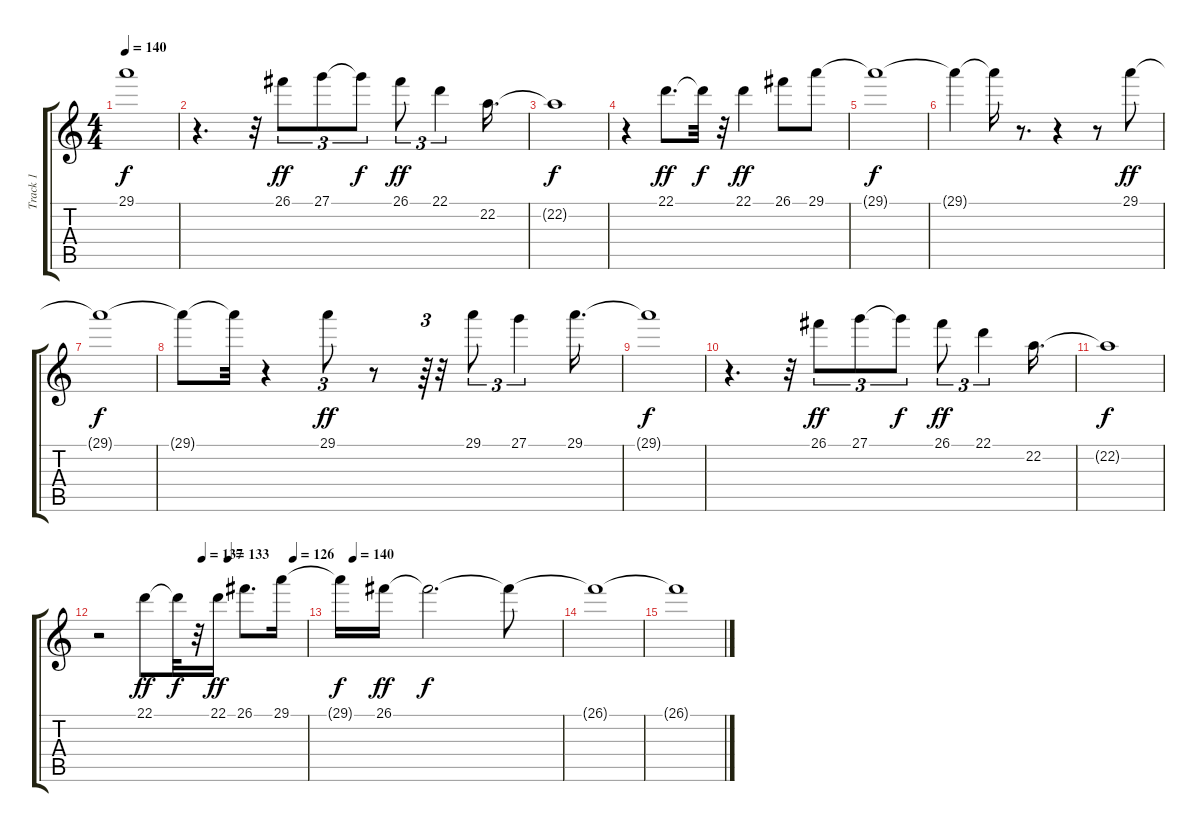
\track ("Track 1" "Track 1") {instrument acousticgrandpiano}
\staff {score tabs}
\tuning (E4 B3 G3 D3 A2 E2) {hide}
\ts (4 4)
\tempo 140
\clef g2
\ks c
29.1{t}.1{dy f} |
r.4{d} r.32 26.1.8{tu (3 2) dy ff} 27.1.8{tu (3 2)} 27.1{t}.8{tu (3 2) dy f} 26.1.8{tu (3 2) dy ff} 22.1.4{tu (3 2)} 22.2.16{d} |
22.2{t}.1{dy f} |
r.4 22.1.8{d dy ff} 22.1{t}.32{dy f} r.32 22.1.4{dy ff} 26.1.8 29.1.8 |
29.1{t}.1{dy f} |
29.1{t}.4 29.1{t}.16 r.8{d} r.4 r.8 29.1.8{dy ff} |
29.1{t}.1{dy f} |
29.1{t}.8 29.1{t}.32 r.4 29.1.8{tu (3 2) dy ff} r.8 r.64{tu (3 2)} r.32 29.1.8{tu (3 2)} 27.1.4{tu (3 2)} 29.1.16{d} |
29.1{t}.1{dy f} |
r.4{d} r.32 26.1.8{tu (3 2) dy ff} 27.1.8{tu (3 2)} 27.1{t}.8{tu (3 2) dy f} 26.1.8{tu (3 2) dy ff} 22.1.4{tu (3 2)} 22.2.16{d} |
22.2{t}.1{dy f} |
\tempo (137 0.5)
\tempo (133 0.625)
\tempo (126 0.9375)
r.2 22.1.8{dy ff} 22.1{t}.32{dy f} r.32 22.1.16{dy ff} 26.1.8{d} 29.1.16 |
\tempo (140 0.0625)
29.1{t}.16{dy f} 26.1.16{dy ff} 26.1{t}.2{d dy f} 26.1{t}.8 |
26.1{t}.1 |
26.1{t}.1
